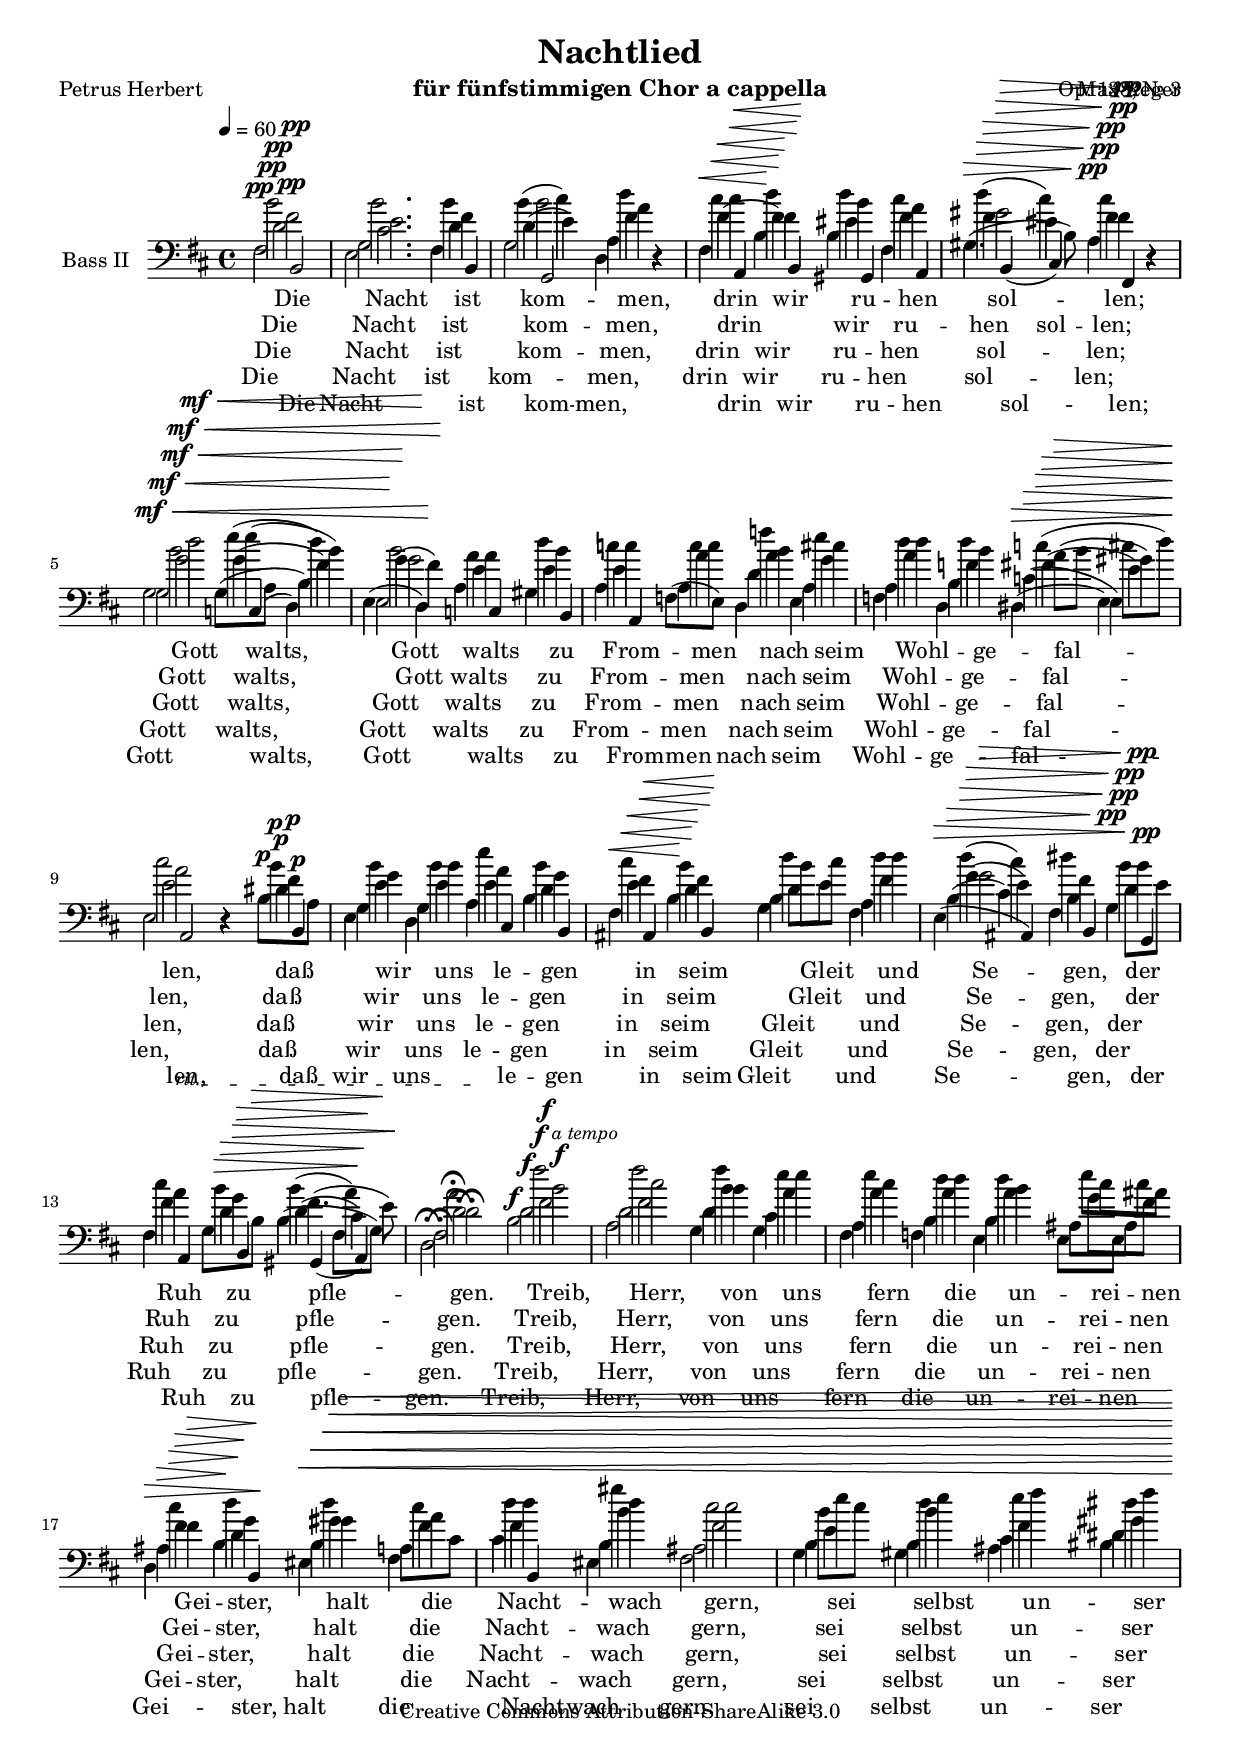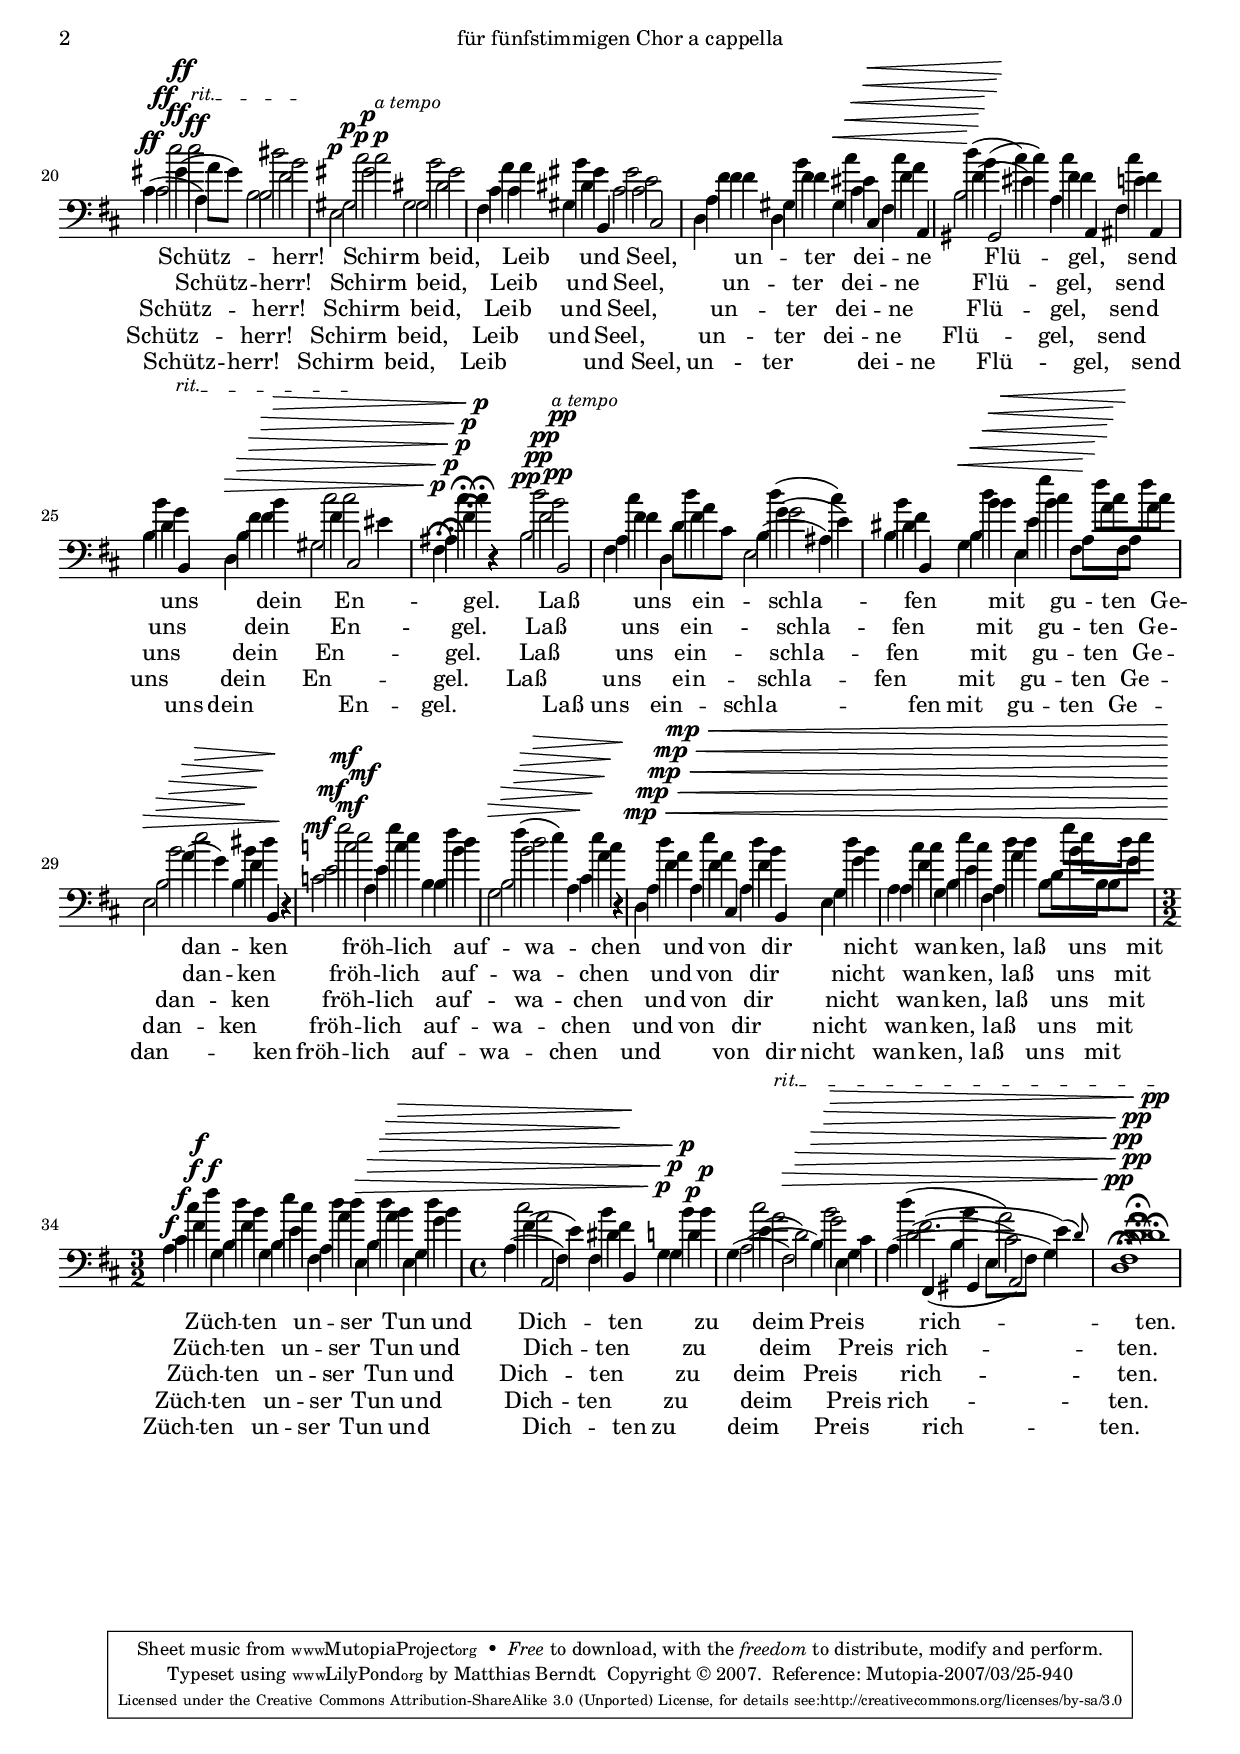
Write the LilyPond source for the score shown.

\version "2.11.20"
\include "deutsch.ly"
\header {
title = "Nachtlied"
composer = "Max Reger"
poet = "Petrus Herbert"
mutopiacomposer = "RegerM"
opus = "Op. 138, Nr. 3"
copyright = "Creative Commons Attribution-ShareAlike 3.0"
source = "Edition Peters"
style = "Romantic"
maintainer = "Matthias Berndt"
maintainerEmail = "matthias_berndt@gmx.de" %{ PGP Fingerprint: 7644 305A 3BA8 EE48 0C82 C066 098E 9780 2F0D 7818 %}
instrument = "für fünfstimmigen Chor a cappella"
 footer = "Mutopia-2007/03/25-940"
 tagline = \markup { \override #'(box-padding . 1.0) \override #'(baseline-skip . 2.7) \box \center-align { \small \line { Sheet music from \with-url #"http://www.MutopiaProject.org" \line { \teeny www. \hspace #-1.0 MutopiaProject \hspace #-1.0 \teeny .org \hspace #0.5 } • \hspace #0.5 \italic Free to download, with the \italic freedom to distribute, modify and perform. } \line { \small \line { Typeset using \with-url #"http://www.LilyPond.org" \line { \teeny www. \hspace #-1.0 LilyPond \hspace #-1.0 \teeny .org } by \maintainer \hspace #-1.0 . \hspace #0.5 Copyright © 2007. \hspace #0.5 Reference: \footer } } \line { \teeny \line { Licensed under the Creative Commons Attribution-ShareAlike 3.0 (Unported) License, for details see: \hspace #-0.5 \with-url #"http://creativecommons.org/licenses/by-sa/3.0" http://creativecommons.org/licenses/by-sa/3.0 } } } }
}
\score {
	{
	#(set-global-staff-size 18)
	\new ChoirStaff
	\tempo 4=60
		<<
			\new Voice="Sopran"
			{
				\relative
				{
				\set Staff.instrumentName = \markup {"Sopran" \hspace #1.0 ""}
				\key h \minor
				\partial 2*1
				\override Score.BarNumber #'padding = #2
				\set hairpinToBarline = ##f
				\dynamicUp
				fis2\pp e2. fis4 h2 a4 r cis\< fis,\! h a gis2\> fis4\pp r
				d'2\mf\< e4 (h) g2\! a4 h c c h cis d h a8\> (h gis4)
				a2\! r4 fis\p g h a g fis\< fis\! h8\melisma cis\melismaEnd d4 
				g,2\> fis4 h\pp\override TextSpanner #'bound-details #'left #'text =\markup { \small  rit. }
a\startTextSpan g\> fis4. (e8)\! d2\fermata\stopTextSpan h'^\markup{ \small \italic"a tempo" }\f cis h4 e
				cis d h cis8 ais fis4\> g\! gis\< a d d cis2 e4 e fis fis e2\startTextSpan\ff h\stopTextSpan 
					cis^\markup{ \small \italic"a tempo" }\p gis a4 gis e2 
				fis4 fis eis\< a h\! (cis) fis,fis g\startTextSpan h\> cis2\stopTextSpan
				cis4\fermata\p r h2^\markup{ \small \italic"a tempo" }\pp fis4 a g2 fis4 h\< cis cis8\! cis 
				e2\> dis4\! r e2\mf e4 d d2\> cis4\! r a\mp\< a h h 
				cis cis d e8 e \time 3/2 fis4\f h, cis d h\> h 
				\time 4/4 a2 fis4\! h\p a2\startTextSpan g\> fis2. (\afterGrace e4) (d8) d1\pp\fermata\stopTextSpan
				}
			}
			\new Lyrics="Sopran-Text" \lyricsto "Sopran"
			{
				Die Nacht ist kom -- men, drin wir ru -- hen sol -- len;
				Gott walts, Gott walts zu From -- men nach seim Wohl -- ge -- fal -- 
				len, daß wir uns le -- gen in seim Gleit und 
				Se -- gen, der Ruh zu pfle -- gen. Treib, Herr, von uns
				fern die un -- rei -- nen Gei -- ster, halt die Nacht -- wach gern,
				sei selbst un -- ser Schütz -- herr! Schirm beid, Leib und Seel,
				un -- ter dei -- ne Flü -- gel, send uns dein En -- 
				gel. Laß uns ein -- schla -- fen mit gu -- ten Ge --
				dan -- ken fröh -- lich auf  -- wa -- chen und von dir nicht
				wan -- ken, laß uns mit Züch -- ten un -- ser Tun und 
				Dich -- ten zu deim Preis rich -- ten.
			}
			\new Voice="Alt"
			{
				\relative
				{
				\set Staff.instrumentName = \markup {"Alt" \hspace #1.0 ""}
				\key h \minor
				\partial 2*1
				\set hairpinToBarline = ##f
				\dynamicUp
				d2\pp cis2. d4 d (e) fis r fis\< (fis)\! eis fis fis\> eis fis\pp r
				g2\mf\< g4 (fis) g (fis)\! e e e a a g a f fis\> (e)
				e2\! r4 dis\p e e e d e\< d\! d8\melisma e\melismaEnd fis4
				g\>(e) h d8\pp\melisma e\melismaEnd fis4 d\> d (cis)\! d2\fermata fis\f fis h4 a
				a a a g8 fis fis4\> d\! gis\< fis fis h fis2
				e4 h'fis gis gis\ff (a8 gis) fis2 gis\p dis cis4 dis4 cis2
				fis4 fis cis\< fis fis\! (eis) fis e d fis\> fis\melisma eis\melismaEnd
				fis4\fermata\p r fis2\pp fis4 fis g (e) dis h'\< h a8\! a
				a4\> (g) fis\! r c'2\mf c4 h h2\> a4\! r fis\mp\< fis fis g
				fis e a h8 g \time 3/2 fis4\f fis e a a\> g 
				\time 4/4 fis (e) dis\! d\p e (d2)\> cis4 d2 (cis2) d1\pp\fermata
				}
			}
			\new Lyrics="Alt-Text" \lyricsto "Alt"
			{
				Die Nacht  ist kom -- men, drin wir ru -- hen sol -- len;
				Gott walts, Gott walts zu From -- men nach seim Wohl -- ge -- fal -- 
				len, daß wir uns le -- gen in seim Gleit und 
				Se -- gen, der Ruh zu pfle -- gen. Treib, Herr, von uns
				fern die un -- rei -- nen Gei -- ster, halt die Nacht -- wach gern,
				sei selbst un -- ser Schütz -- herr! Schirm beid, Leib und Seel,
				un -- ter dei -- ne Flü -- gel, send uns dein En -- 
				gel. Laß uns ein -- schla -- fen mit gu -- ten Ge --
				dan -- ken fröh -- lich auf  -- wa -- chen und von dir nicht
				wan -- ken, laß uns mit Züch -- ten un -- ser Tun und 
				Dich -- ten zu deim Preis rich -- ten.
			}
			\new Voice="Tenor"
			{
				\relative
				{
				\set Staff.instrumentName = \markup {"Tenor" \hspace #1.0 ""}
				\key h \minor
				\partial 2*1
				\set hairpinToBarline = ##f
				\dynamicUp
				h'2\pp h2. h4 h (cis) d r cis\< d\! d cis d\> (cis) cis\pp r
				h2\mf\< e4 (d) h2\! a4 d c c f e d d c\> (cis8 d)
				cis2\! r4 h\p h h e h cis\< h\! d d
				d\> (cis) dis h\pp cis h\> h (a)\! a2\fermata fis'\f fis fis4 e
				e d d e8 cis8 cis4\> d\! d\< cis d gis cis,2
				h8 \melisma cis \melismaEnd d4 e dis  e2\ff dis cis\p h a4 h gis2
				fis4 h cis\< cis d\! (cis) cis cis h fis\> cis'2
				cis4\fermata\p r d2\pp cis4 d d (cis) h d\< g fis8\! fis
				h,2\> h4\! r g'2\mf g4 fis fis\> (e) e\! r d\mp\< e d d
				cis e d g8 d \time 3/2 cis4\f d e d d\> d
				\time 4/4 cis2 h4 h\p cis2 h\> d4 (h a2) a1\pp\fermata
				}
			}
			\new Lyrics="Tenor-Text" \lyricsto "Tenor"
			{
				Die Nacht ist kom -- men, drin wir ru -- hen sol -- len;
				Gott walts, Gott walts zu From -- men nach seim Wohl -- ge -- fal -- 
				len, daß wir uns le -- gen in seim Gleit und 
				Se -- gen, der Ruh zu pfle -- gen. Treib, Herr, von uns
				fern die un -- rei -- nen Gei -- ster, halt die Nacht -- wach gern,
				sei selbst un -- ser Schütz -- herr! Schirm beid, Leib und Seel,
				un -- ter dei -- ne Flü -- gel, send uns dein En -- 
				gel. Laß uns ein -- schla -- fen mit gu -- ten Ge --
				dan -- ken fröh -- lich auf  -- wa -- chen und von dir nicht
				wan -- ken, laß uns mit Züch -- ten un -- ser Tun und 
				Dich -- ten zu deim Preis rich -- ten.
			}
			\new Voice="Bass 1"
				{
				\relative
				{
				\set Staff.instrumentName = \markup {"Bass I" \hspace #1.0 ""}
				\clef bass
				\key h \minor
				\partial 2*1
				\set hairpinToBarline = ##f
				\dynamicUp
				fis,2\pp g2. fis4 g2 a4 r fis\< h\! h fis gis4.\> (h8) a4\pp r
				g2\mf\< g8 (a h4) e,2\! a4 gis a a d a a h c\> (e,)
				e2\! r4 h'8\p \melisma a \melismaEnd g4 g a h fis\< h\! h a
				h\> (cis) fis, g\pp fis g8\melisma h\>\melismaEnd h4 (fis8 g)\! fis2\fermata d'\f d d4 cis
				a h h ais8 ais ais4\> h\! h\< a8\melisma cis\melismaEnd cis4 h ais2
				h4 h cis dis cis2\ff h gis\p gis cis4 gis cis2
				a4 gis gis\< fis h2\! a4  fis h h\> gis2
				ais4\fermata\p r h2\pp a4 d8\melisma cis\melismaEnd h4 (ais) h h\< e a,8\! a
				h2\> h4\! r e2\mf e4 h h2\>cis4\! r a\mp\<a a g
				a h a d8 h \time 3/2 cis4\f h h a h\> g
				a (fis) fis g\p a2 (h4)\> g a (h e,8 fis g4)fis1\pp\fermata 
				}
			}
			\new Lyrics="Bass 1-Text" \lyricsto "Bass 1"
			{
				Die Nacht ist kom -- men, drin wir ru -- hen sol -- len;
				Gott walts, Gott walts zu From -- men nach seim Wohl -- ge -- fal -- 
				len, daß wir uns le -- gen in seim Gleit und 
				Se -- gen, der Ruh zu pfle -- gen. Treib, Herr, von uns
				fern die un -- rei -- nen Gei -- ster, halt die Nacht -- wach gern,
				sei selbst un -- ser Schütz -- herr! Schirm beid, Leib und Seel,
				un -- ter dei -- ne Flü -- gel, send uns dein En -- 
				gel. Laß uns ein -- schla -- fen mit gu -- ten Ge --
				dan -- ken fröh -- lich auf  -- wa -- chen und von dir nicht
				wan -- ken, laß uns mit Züch -- ten un -- ser Tun und 
				Dich -- ten zu deim Preis rich -- ten.
			}
			\new Voice="Bass 2"
			{
				\relative
				{
				\set Staff.instrumentName = \markup {"Bass II" \hspace #1.0 ""}
				\clef bass
				\key h \minor
				\partial 2*1
				\set hairpinToBarline = ##f
				\dynamicUp
				h,2\pp e2. h4 g2 d'4 r a\< h\! gis a h\> (cis) fis,\pp r
				g'2\mf\< c,4 (d) e (d)\! c h a f'8 (e) d4 e f d dis\> (e) 
				a,2\! r4 h\p e d cis h ais\< h\! g' fis
				e\> (ais,) h g\pp a h\> gis (a)\! d2\fermata h'\f a g4 g
				fis f e e8 e d4\> h\! eis\< fis h, eis fis2
				g4 gis ais his cis\ff (a) h2 e,\p gis fis4 h, cis2
				d4 d cis\< a gis2\! a4 ais h d\> cis2
				fis4\fermata\p r h,2\pp fis'4 d e2 h4 g'\< e fis8\! fis
				e2\> h4\! r c'2\mf a4 h g2\> a4\! r d,\mp\<cis h e
				a g fis h8 h \time 3/2 a4\f g g fis e\> e
				\time 4/4 a,2 h4 g'\p g (fis2)\> e4 fis, (gis a2) d1\pp\fermata
				}
			}
			\new Lyrics="Bass 2-Text" \lyricsto "Bass 2"
			{
				Die Nacht ist kom -- men, drin wir ru -- hen sol -- len;
				Gott walts, Gott walts zu From -- men nach seim Wohl -- ge -- fal -- 
				len, daß wir uns le -- gen in seim Gleit und 
				Se -- gen, der Ruh zu pfle -- gen. Treib, Herr, von uns
				fern die un -- rei -- nen Gei -- ster, halt die Nacht -- wach gern,
				sei selbst un -- ser Schütz -- herr! Schirm beid, Leib und Seel,
				un -- ter dei -- ne Flü -- gel, send uns dein En -- 
				gel. Laß uns ein -- schla -- fen mit gu -- ten Ge --
				dan -- ken fröh -- lich auf  -- wa -- chen und von dir nicht
				wan -- ken, laß uns mit Züch -- ten un -- ser Tun und 
				Dich -- ten zu deim Preis rich -- ten.
			}
		>>
	}
	\layout
	{
	
	}
	\midi {	}
}
